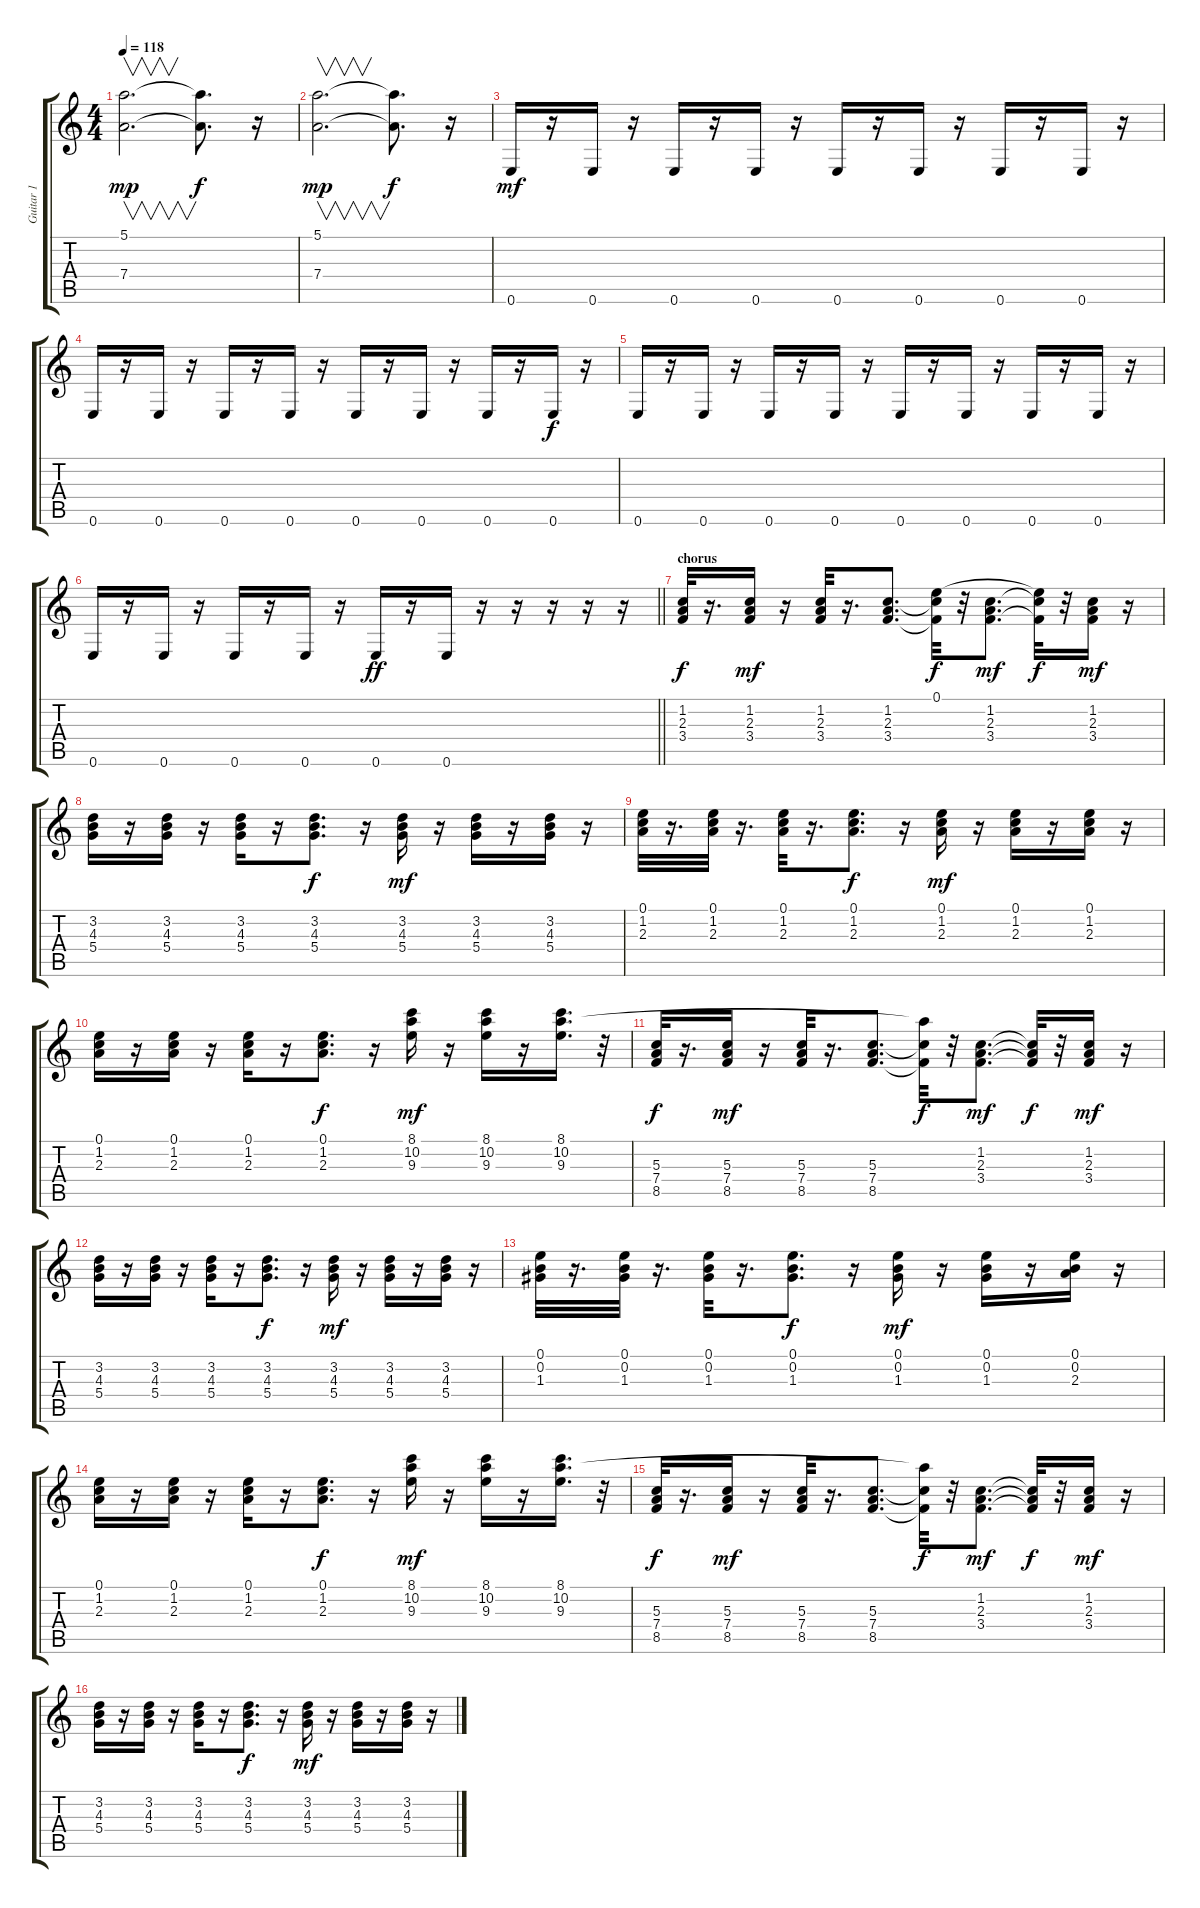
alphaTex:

\track ("Guitar 1" "Guitar 1") {instrument distortionguitar}
\staff {score tabs}
\tuning (E4 B3 G3 D3 A2 E2) {hide}
\ts (4 4)
\tempo 118
\clef g2
\ks c
(5.1 7.4).2{v d dy mp} (5.1{t} 7.4{t}).8{d dy f} r.16 |
(5.1 7.4).2{v d dy mp} (5.1{t} 7.4{t}).8{d dy f} r.16 |
0.6.16{dy mf} r.16 0.6.16 r.16 0.6.16 r.16 0.6.16 r.16 0.6.16 r.16 0.6.16 r.16 0.6.16 r.16 0.6.16 r.16 |
0.6.16 r.16 0.6.16 r.16 0.6.16 r.16 0.6.16 r.16 0.6.16 r.16 0.6.16 r.16 0.6.16 r.16 0.6.16{dy f} r.16 |
0.6.16 r.16 0.6.16 r.16 0.6.16 r.16 0.6.16 r.16 0.6.16 r.16 0.6.16 r.16 0.6.16 r.16 0.6.16 r.16 |
\barLineRight lightlight
0.6.16 r.16 0.6.16 r.16 0.6.16 r.16 0.6.16 r.16 0.6.16{dy ff} r.16 0.6.16 r.16 r.16 r.16 r.16 r.16 |
\section ("" "chorus")
(1.2 2.3 3.4).32{dy f} r.16{d} (1.2 2.3 3.4).16{dy mf} r.16 (1.2 2.3 3.4).32 r.16{d} (1.2 2.3 3.4).8{d} (0.1 1.2{t} 3.4{t}).32{dy f} r.32 (1.2 2.3 3.4).8{d dy mf} (0.1{t} 1.2{t} 3.4{t}).32{dy f} r.32 (1.2 2.3 3.4).16{dy mf} r.16 |
(3.2 4.3 5.4).16 r.16 (3.2 4.3 5.4).16 r.16 (3.2 4.3 5.4).16 r.16 (3.2 4.3 5.4).8{d dy f} r.16 (3.2 4.3 5.4).16{dy mf} r.16 (3.2 4.3 5.4).16 r.16 (3.2 4.3 5.4).16 r.16 |
(0.1 1.2 2.3).32 r.16{d} (0.1 1.2 2.3).32 r.16{d} (0.1 1.2 2.3).32 r.16{d} (0.1 1.2 2.3).8{d dy f} r.16 (0.1 1.2 2.3).16{dy mf} r.16 (0.1 1.2 2.3).16 r.16 (0.1 1.2 2.3).16 r.16 |
(0.1 1.2 2.3).16 r.16 (0.1 1.2 2.3).16 r.16 (0.1 1.2 2.3).16 r.16 (0.1 1.2 2.3).8{d dy f} r.16 (8.1 10.2 9.3).16{dy mf} r.16 (8.1 10.2 9.3).16 r.16 (8.1 10.2 9.3).16{d} r.32 |
(5.3 7.4 8.5).32{dy f} r.16{d} (5.3 7.4 8.5).16{dy mf} r.16 (5.3 7.4 8.5).32 r.16{d} (5.3 7.4 8.5).8{d} (10.2{t} 5.3{t} 8.5{t}).32{dy f} r.32 (1.2 2.3 3.4).8{d dy mf} (1.2{t} 2.3{t} 3.4{t}).32{dy f} r.32 (1.2 2.3 3.4).16{dy mf} r.16 |
(3.2 4.3 5.4).16 r.16 (3.2 4.3 5.4).16 r.16 (3.2 4.3 5.4).16 r.16 (3.2 4.3 5.4).8{d dy f} r.16 (3.2 4.3 5.4).16{dy mf} r.16 (3.2 4.3 5.4).16 r.16 (3.2 4.3 5.4).16 r.16 |
(0.1 0.2 1.3).32 r.16{d} (0.1 0.2 1.3).32 r.16{d} (0.1 0.2 1.3).32 r.16{d} (0.1 0.2 1.3).8{d dy f} r.16 (0.1 0.2 1.3).16{dy mf} r.16 (0.1 0.2 1.3).16 r.16 (0.1 0.2 2.3).16 r.16 |
(0.1 1.2 2.3).16 r.16 (0.1 1.2 2.3).16 r.16 (0.1 1.2 2.3).16 r.16 (0.1 1.2 2.3).8{d dy f} r.16 (8.1 10.2 9.3).16{dy mf} r.16 (8.1 10.2 9.3).16 r.16 (8.1 10.2 9.3).16{d} r.32 |
(5.3 7.4 8.5).32{dy f} r.16{d} (5.3 7.4 8.5).16{dy mf} r.16 (5.3 7.4 8.5).32 r.16{d} (5.3 7.4 8.5).8{d} (10.2{t} 5.3{t} 8.5{t}).32{dy f} r.32 (1.2 2.3 3.4).8{d dy mf} (1.2{t} 2.3{t} 3.4{t}).32{dy f} r.32 (1.2 2.3 3.4).16{dy mf} r.16 |
(3.2 4.3 5.4).16 r.16 (3.2 4.3 5.4).16 r.16 (3.2 4.3 5.4).16 r.16 (3.2 4.3 5.4).8{d dy f} r.16 (3.2 4.3 5.4).16{dy mf} r.16 (3.2 4.3 5.4).16 r.16 (3.2 4.3 5.4).16 r.16
